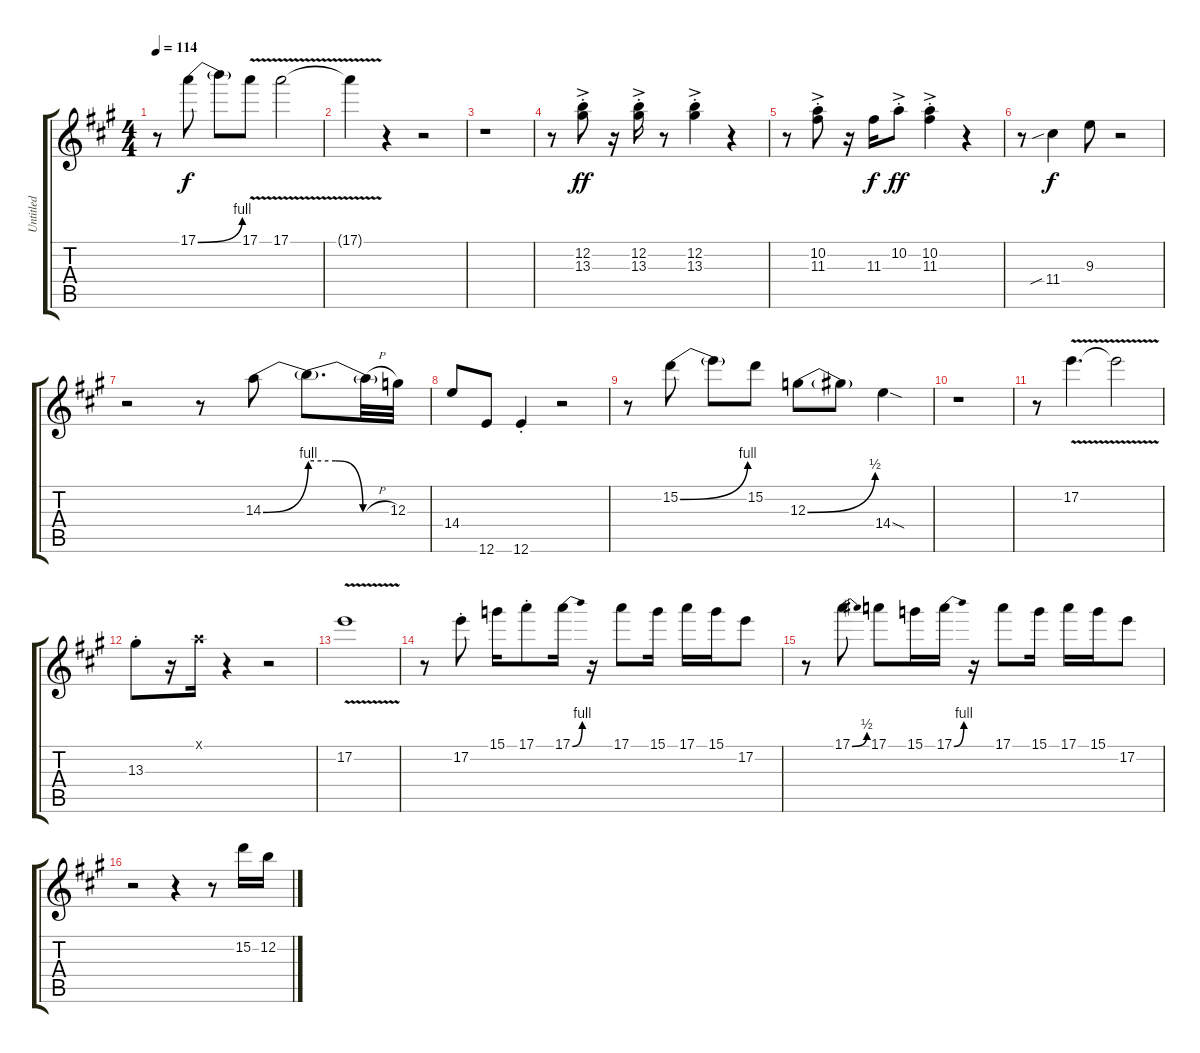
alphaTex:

\track ("Untitled" "Untitled") {instrument electricguitarclean}
\staff {score tabs}
\tuning (E4 B3 G3 D3 A2 E2) {hide}
\ts (4 4)
\tempo 114
\clef g2
\ks a
r.8{dy f} 17.1{be (bend 0 0 60 4)}.8 17.1{t}.8 17.1{v}.8 17.1{v}.2 |
17.1{v t}.4 r.4 r.2 |
r.1 |
r.8 (12.2{ac st} 13.3{ac st}).8{dy ff} r.16 (12.2{ac st} 13.3{ac st}).16 r.8 (12.2{ac st} 13.3{ac st}).4 r.4 |
r.8 (10.2{ac st} 11.3{ac st}).8 r.16 11.3.16{dy f} 10.2{ac st}.8{dy ff} (10.2{ac st} 11.3{ac st}).4 r.4 |
r.8 11.4{sib}.4{dy f} 9.3.8 r.2 |
r.2 r.8 14.3{be (bend 0 0 60 4)}.8 14.3{be (custom 0 4 20 4 40 0 60 0) t}.8{d} 14.3{h t}.32 12.3.32 |
14.4.8 12.6.8 12.6{st}.4 r.2 |
r.8 15.2{be (bend 0 0 60 4)}.8 15.2{t}.8 15.2.8 12.3{be (bend 0 0 60 2)}.8 12.3{t}.8 14.4{sod}.4 |
r.1 |
r.8 17.2{v}.4{d} 17.2{v t}.2 |
13.3{st}.8 r.16 5.1{x}.16 r.4 r.2 |
17.2{v}.1 |
r.8 17.2{st}.8 15.1.16 17.1{st}.8 17.1{be (bend 0 0 60 4)}.16 r.16 17.1.8 15.1.16 17.1.16 15.1.16 17.2.8 |
r.8 17.1{be (bend 0 0 60 2)}.8 17.1.8 15.1.16 17.1{be (bend 0 0 60 4)}.16 r.16 17.1.8 15.1.16 17.1.16 15.1.16 17.2.8 |
r.2 r.4 r.8 15.2.16 12.2.16
